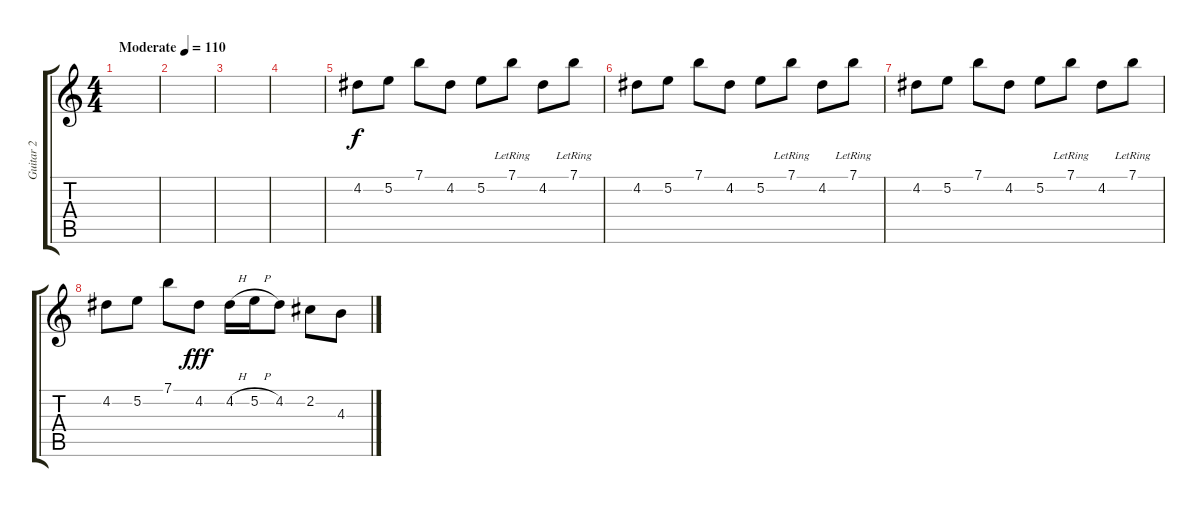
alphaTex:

\track ("Guitar 2" "Guitar 2") {instrument overdrivenguitar}
\staff {score tabs}
\tuning (E4 B3 G3 D3 A2 E2) {hide}
\ts (4 4)
\tempo (110 "Moderate")
\clef g2
\ks c
|
|
|
|
4.2.8 5.2.8 7.1.8 4.2.8 5.2.8 7.1{lr}.8 4.2.8 7.1{lr}.8 |
4.2.8 5.2.8 7.1.8 4.2.8 5.2.8 7.1{lr}.8 4.2.8 7.1{lr}.8 |
4.2.8 5.2.8 7.1.8 4.2.8 5.2.8 7.1{lr}.8 4.2.8 7.1{lr}.8 |
4.2.8 5.2.8 7.1.8 4.2.8{dy fff} 4.2{h}.16 5.2{h}.16 4.2.8 2.2.8 4.3.8
